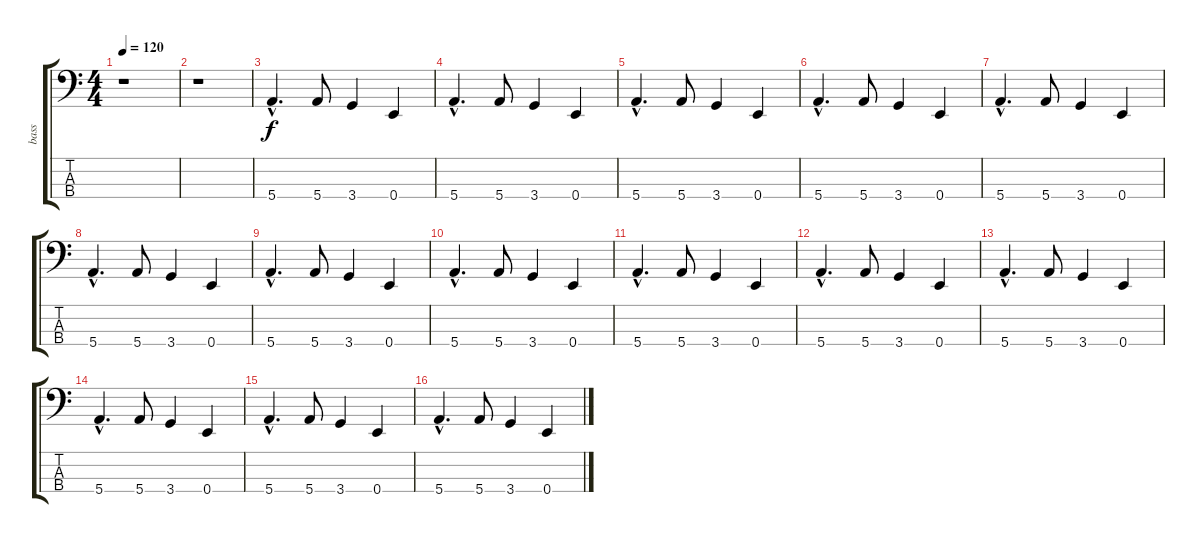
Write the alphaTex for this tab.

\track ("bass" "bass") {instrument electricbassfinger}
\staff {score tabs}
\tuning (G2 D2 A1 E1) {hide}
\ts (4 4)
\tempo 120
\clef f4
\ks c
r.1{dy f} |
r.1 |
5.4{hac}.4{d} 5.4.8 3.4.4 0.4.4 |
5.4{hac}.4{d} 5.4.8 3.4.4 0.4.4 |
5.4{hac}.4{d} 5.4.8 3.4.4 0.4.4 |
5.4{hac}.4{d} 5.4.8 3.4.4 0.4.4 |
5.4{hac}.4{d} 5.4.8 3.4.4 0.4.4 |
5.4{hac}.4{d} 5.4.8 3.4.4 0.4.4 |
5.4{hac}.4{d} 5.4.8 3.4.4 0.4.4 |
5.4{hac}.4{d} 5.4.8 3.4.4 0.4.4 |
5.4{hac}.4{d} 5.4.8 3.4.4 0.4.4 |
5.4{hac}.4{d} 5.4.8 3.4.4 0.4.4 |
5.4{hac}.4{d} 5.4.8 3.4.4 0.4.4 |
5.4{hac}.4{d} 5.4.8 3.4.4 0.4.4 |
5.4{hac}.4{d} 5.4.8 3.4.4 0.4.4 |
5.4{hac}.4{d} 5.4.8 3.4.4 0.4.4
